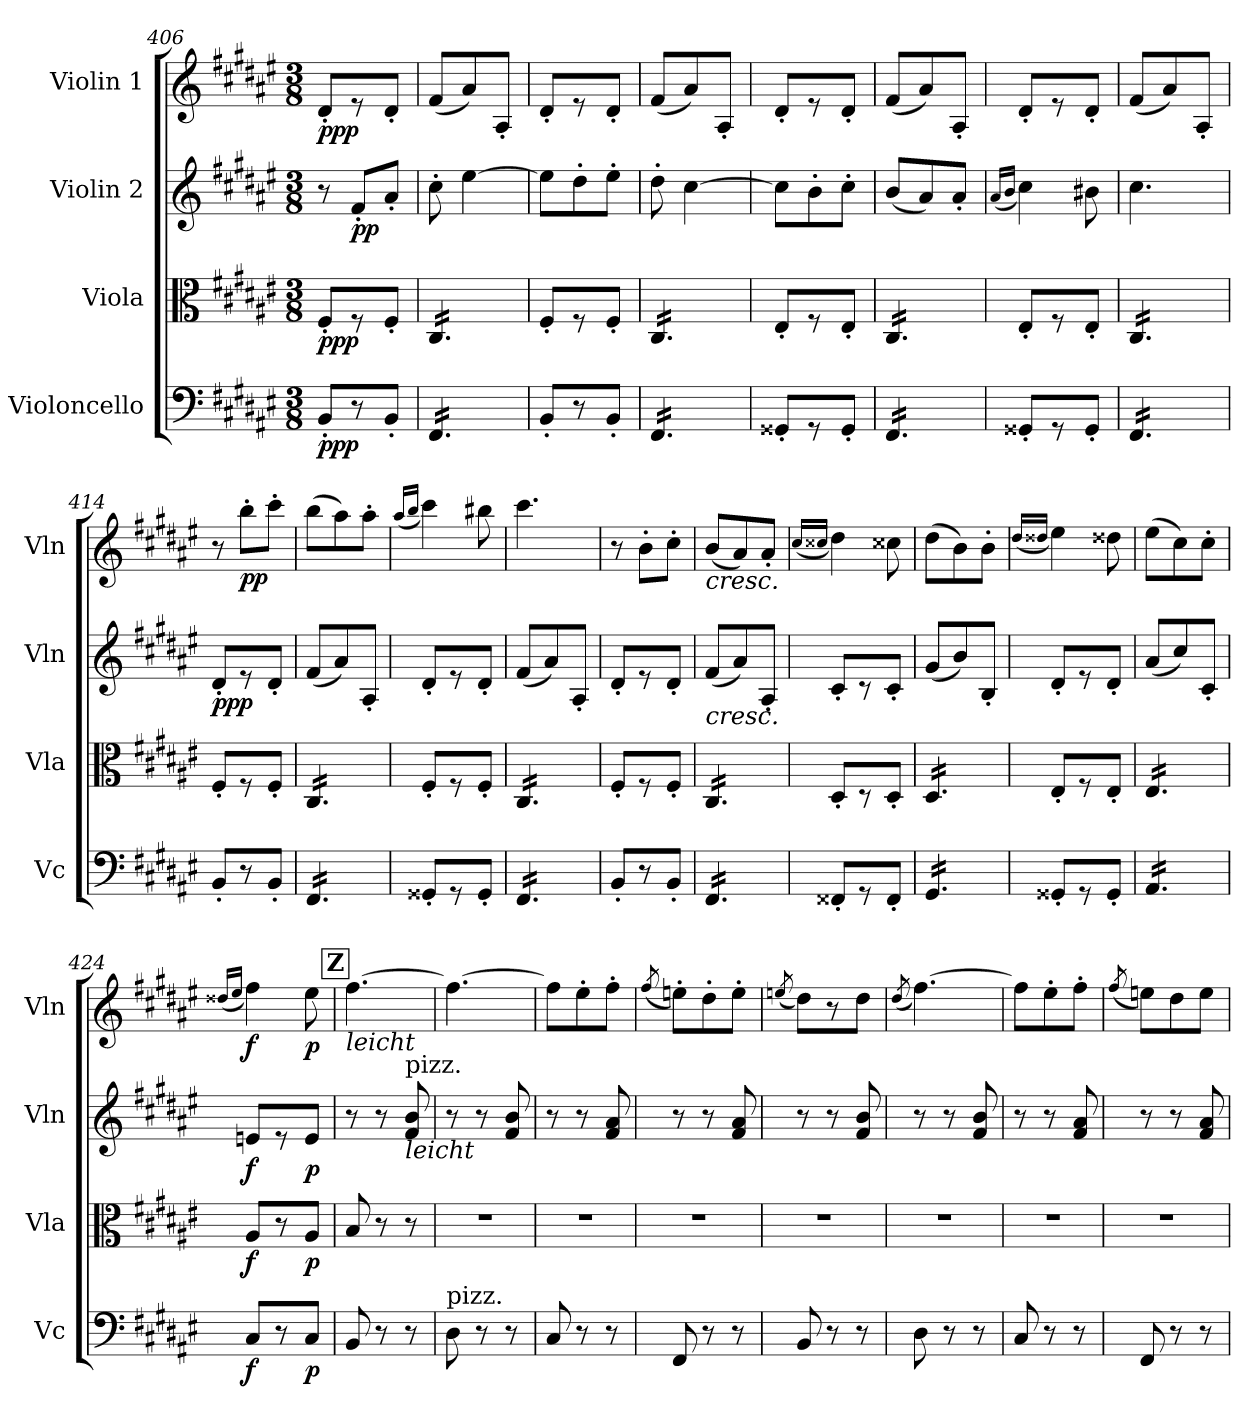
**kern	**dynam	**kern	**dynam	**kern	**dynam	**kern	**dynam
*part4	*part4	*part3	*part3	*part2	*part2	*part1	*part1
*staff4	*staff4	*staff3	*staff3	*staff2	*staff2	*staff1	*staff1
*I"Violoncello	*	*I"Viola	*	*I"Violin 2	*	*I"Violin 1	*
*I'Vc	*	*I'Vla	*	*I'Vln	*	*I'Vln	*
!!LO:LB:g=z
*clefF4	*	*clefC3	*	*clefG2	*	*clefG2	*
*k[f#c#g#d#a#e#]	*	*k[f#c#g#d#a#e#]	*	*k[f#c#g#d#a#e#]	*	*k[f#c#g#d#a#e#]	*
*M3/8	*	*M3/8	*	*M3/8	*	*M3/8	*
=406	=406	=406	=406	=406	=406	=406	=406
!	!LO:DY:b	!	!LO:DY:b	!	!	!	!LO:DY:b
8BB'/L	ppp	8F#'/L	ppp	8r	.	8d#'/L	ppp
!	!	!	!	!	!LO:DY:b	!	!
8r	.	8r	.	8f#'/L	pp	8r	.
8BB'/J	.	8F#'/J	.	8a#'/J	.	8d#'/J	.
=407	=407	=407	=407	=407	=407	=407	=407
*tremolo	*	*	*	*	*	*	*
*	*	*tremolo	*	*	*	*	*
16FF#/LL	.	16C#/LL	.	8cc#'\	.	(8f#/L	.
16FF#/	.	16C#/	.	.	.	.	.
16FF#/	.	16C#/	.	[4ee#\	.	8a#/)	.
16FF#/	.	16C#/	.	.	.	.	.
16FF#/	.	16C#/	.	.	.	8A#'/J	.
16FF#/JJ	.	16C#/JJ	.	.	.	.	.
*	*	*Xtremolo	*	*	*	*	*
*Xtremolo	*	*	*	*	*	*	*
=408	=408	=408	=408	=408	=408	=408	=408
8BB'/L	.	8F#'/L	.	8ee#\L]	.	8d#'/L	.
8r	.	8r	.	8dd#'\	.	8r	.
8BB'/J	.	8F#'/J	.	8ee#'\J	.	8d#'/J	.
=409	=409	=409	=409	=409	=409	=409	=409
*tremolo	*	*	*	*	*	*	*
*	*	*tremolo	*	*	*	*	*
16FF#/LL	.	16C#/LL	.	8dd#'\	.	(8f#/L	.
16FF#/	.	16C#/	.	.	.	.	.
16FF#/	.	16C#/	.	[4cc#\	.	8a#/)	.
16FF#/	.	16C#/	.	.	.	.	.
16FF#/	.	16C#/	.	.	.	8A#'/J	.
16FF#/JJ	.	16C#/JJ	.	.	.	.	.
*	*	*Xtremolo	*	*	*	*	*
*Xtremolo	*	*	*	*	*	*	*
=410	=410	=410	=410	=410	=410	=410	=410
8GG##X'/L	.	8E#'/L	.	8cc#\L]	.	8d#'/L	.
8r	.	8r	.	8b'\	.	8r	.
8GG##'/J	.	8E#'/J	.	8cc#'\J	.	8d#'/J	.
=411	=411	=411	=411	=411	=411	=411	=411
*tremolo	*	*	*	*	*	*	*
*	*	*tremolo	*	*	*	*	*
16FF#/LL	.	16C#/LL	.	(8b/L	.	(8f#/L	.
16FF#/	.	16C#/	.	.	.	.	.
16FF#/	.	16C#/	.	8a#/)	.	8a#/)	.
16FF#/	.	16C#/	.	.	.	.	.
16FF#/	.	16C#/	.	8a#'/J	.	8A#'/J	.
16FF#/JJ	.	16C#/JJ	.	.	.	.	.
*	*	*Xtremolo	*	*	*	*	*
*Xtremolo	*	*	*	*	*	*	*
=412	=412	=412	=412	=412	=412	=412	=412
.	.	.	.	(16qa#/LL	.	.	.
.	.	.	.	16qb/JJ	.	.	.
8GG##X'/L	.	8E#'/L	.	4cc#\)	.	8d#'/L	.
8r	.	8r	.	.	.	8r	.
8GG##'/J	.	8E#'/J	.	8b#X\	.	8d#'/J	.
=413	=413	=413	=413	=413	=413	=413	=413
*tremolo	*	*	*	*	*	*	*
*	*	*tremolo	*	*	*	*	*
16FF#/LL	.	16C#/LL	.	4.cc#\	.	(8f#/L	.
16FF#/	.	16C#/	.	.	.	.	.
16FF#/	.	16C#/	.	.	.	8a#/)	.
16FF#/	.	16C#/	.	.	.	.	.
16FF#/	.	16C#/	.	.	.	8A#'/J	.
16FF#/JJ	.	16C#/JJ	.	.	.	.	.
*	*	*Xtremolo	*	*	*	*	*
*Xtremolo	*	*	*	*	*	*	*
=414	=414	=414	=414	=414	=414	=414	=414
!	!	!	!	!	!LO:DY:b	!	!
8BB'/L	.	8F#'/L	.	8d#'/L	ppp	8r	.
!	!	!	!	!	!	!	!LO:DY:b
8r	.	8r	.	8r	.	8bb'\L	pp
8BB'/J	.	8F#'/J	.	8d#'/J	.	8ccc#'\J	.
!!LO:PB:g=z
=415	=415	=415	=415	=415	=415	=415	=415
*tremolo	*	*	*	*	*	*	*
*	*	*tremolo	*	*	*	*	*
16FF#/LL	.	16C#/LL	.	(8f#/L	.	(8bb\L	.
16FF#/	.	16C#/	.	.	.	.	.
16FF#/	.	16C#/	.	8a#/)	.	8aa#\)	.
16FF#/	.	16C#/	.	.	.	.	.
16FF#/	.	16C#/	.	8A#'/J	.	8aa#'\J	.
16FF#/JJ	.	16C#/JJ	.	.	.	.	.
*	*	*Xtremolo	*	*	*	*	*
*Xtremolo	*	*	*	*	*	*	*
=416	=416	=416	=416	=416	=416	=416	=416
.	.	.	.	.	.	(16qaa#/LL	.
.	.	.	.	.	.	16qbb/JJ	.
8GG##X'/L	.	8F#'/L	.	8d#'/L	.	4ccc#\)	.
8r	.	8r	.	8r	.	.	.
8GG##'/J	.	8F#'/J	.	8d#'/J	.	8bb#X\	.
=417	=417	=417	=417	=417	=417	=417	=417
*tremolo	*	*	*	*	*	*	*
*	*	*tremolo	*	*	*	*	*
16FF#/LL	.	16C#/LL	.	(8f#/L	.	4.ccc#\	.
16FF#/	.	16C#/	.	.	.	.	.
16FF#/	.	16C#/	.	8a#/)	.	.	.
16FF#/	.	16C#/	.	.	.	.	.
16FF#/	.	16C#/	.	8A#'/J	.	.	.
16FF#/JJ	.	16C#/JJ	.	.	.	.	.
*	*	*Xtremolo	*	*	*	*	*
*Xtremolo	*	*	*	*	*	*	*
=418	=418	=418	=418	=418	=418	=418	=418
8BB'/L	.	8F#'/L	.	8d#'/L	.	8r	.
8r	.	8r	.	8r	.	8b'\L	.
8BB'/J	.	8F#'/J	.	8d#'/J	.	8cc#'\J	.
=419	=419	=419	=419	=419	=419	=419	=419
!	!	!	!	!	!	!LO:TX:b:i:t=cresc.	!
!	!	!	!	!LO:TX:b:i:t=cresc.	!	!	!
!	!	!LO:TX:b:i:t=cresc.	!	!	!	!	!
!LO:TX:b:i:t=cresc.	!	!	!	!	!	!	!
*tremolo	*	*	*	*	*	*	*
*	*	*tremolo	*	*	*	*	*
16FF#/LL	.	16C#/LL	.	(8f#/L	.	(8b/L	.
16FF#/	.	16C#/	.	.	.	.	.
16FF#/	.	16C#/	.	8a#/)	.	8a#/)	.
16FF#/	.	16C#/	.	.	.	.	.
16FF#/	.	16C#/	.	8A#'/J	.	8a#'/J	.
16FF#/JJ	.	16C#/JJ	.	.	.	.	.
*	*	*Xtremolo	*	*	*	*	*
*Xtremolo	*	*	*	*	*	*	*
=420	=420	=420	=420	=420	=420	=420	=420
.	.	.	.	.	.	(16qcc#/LL	.
.	.	.	.	.	.	16qcc##X/JJ	.
8FF##X'/L	.	8D#'/L	.	8c#'/L	.	4dd#\)	.
8r	.	8r	.	8r	.	.	.
8FF##'/J	.	8D#'/J	.	8c#'/J	.	8cc##\	.
=421	=421	=421	=421	=421	=421	=421	=421
*tremolo	*	*	*	*	*	*	*
*	*	*tremolo	*	*	*	*	*
16GG#/LL	.	16D#/LL	.	(8g#/L	.	(8dd#\L	.
16GG#/	.	16D#/	.	.	.	.	.
16GG#/	.	16D#/	.	8b/)	.	8b\)	.
16GG#/	.	16D#/	.	.	.	.	.
16GG#/	.	16D#/	.	8B'/J	.	8b'\J	.
16GG#/JJ	.	16D#/JJ	.	.	.	.	.
*	*	*Xtremolo	*	*	*	*	*
*Xtremolo	*	*	*	*	*	*	*
=422	=422	=422	=422	=422	=422	=422	=422
.	.	.	.	.	.	(16qdd#/LL	.
.	.	.	.	.	.	16qdd##X/JJ	.
8GG##X'/L	.	8E#'/L	.	8d#'/L	.	4ee#\)	.
8r	.	8r	.	8r	.	.	.
8GG##'/J	.	8E#'/J	.	8d#'/J	.	8dd##\	.
!!LO:LB:g=z
=423	=423	=423	=423	=423	=423	=423	=423
*tremolo	*	*	*	*	*	*	*
*	*	*tremolo	*	*	*	*	*
16AA#/LL	.	16E#/LL	.	(8a#/L	.	(8ee#\L	.
16AA#/	.	16E#/	.	.	.	.	.
16AA#/	.	16E#/	.	8cc#/)	.	8cc#\)	.
16AA#/	.	16E#/	.	.	.	.	.
16AA#/	.	16E#/	.	8c#'/J	.	8cc#'\J	.
16AA#/JJ	.	16E#/JJ	.	.	.	.	.
*	*	*Xtremolo	*	*	*	*	*
*Xtremolo	*	*	*	*	*	*	*
=424	=424	=424	=424	=424	=424	=424	=424
.	.	.	.	.	.	(16qdd##X/LL	.
.	.	.	.	.	.	16qee#/JJ	.
!	!LO:DY:b	!	!LO:DY:b	!	!LO:DY:b	!	!LO:DY:b
8C#/L	f	8A#/L	f	8en/L	f	4ff#\)	f
8r	.	8r	.	8r	.	.	.
!	!LO:DY:b	!	!LO:DY:b	!	!LO:DY:b	!	!LO:DY:b
8C#/J	p	8A#/J	p	8e/J	p	8ee#\	p
!!LO:REH:place=s1:a:B:cj:fs=14:t=Z
=425	=425	=425	=425	=425	=425	=425	=425
!	!	!	!	!	!	!LO:TX:b:i:t=leicht	!
8BB/	.	8B/	.	8r	.	[4.ff#\	.
8r	.	8r	.	8r	.	.	.
!	!	!	!	!LO:TX:a:t=pizz.	!	!	!
!	!	!	!	!LO:TX:b:i:t=leicht	!	!	!
8r	.	8r	.	8f#/ 8b/	.	.	.
=426	=426	=426	=426	=426	=426	=426	=426
!LO:TX:a:t=pizz.	!	!	!	!	!	!	!
8D#\	.	4.r	.	8r	.	4.ff#\_	.
8r	.	.	.	8r	.	.	.
8r	.	.	.	8f#/ 8b/	.	.	.
=427	=427	=427	=427	=427	=427	=427	=427
8C#/	.	4.r	.	8r	.	8ff#\L]	.
8r	.	.	.	8r	.	8ee#'\	.
8r	.	.	.	8f#/ 8a#/	.	8ff#'\J	.
=428	=428	=428	=428	=428	=428	=428	=428
.	.	.	.	.	.	(8qff#/	.
8FF#/	.	4.r	.	8r	.	8een'\L)	.
8r	.	.	.	8r	.	8dd#'\	.
8r	.	.	.	8f#/ 8a#/	.	8ee'\J	.
=429	=429	=429	=429	=429	=429	=429	=429
.	.	.	.	.	.	(8qeen/	.
8BB/	.	4.r	.	8r	.	8dd#\L)	.
8r	.	.	.	8r	.	8r	.
8r	.	.	.	8f#/ 8b/	.	8dd#\J	.
=430	=430	=430	=430	=430	=430	=430	=430
.	.	.	.	.	.	(8qdd#/	.
8D#\	.	4.r	.	8r	.	[4.ff#\)	.
8r	.	.	.	8r	.	.	.
8r	.	.	.	8f#/ 8b/	.	.	.
!!LO:LB:g=z
=431	=431	=431	=431	=431	=431	=431	=431
8C#/	.	4.r	.	8r	.	8ff#\L]	.
8r	.	.	.	8r	.	8ee#'\	.
8r	.	.	.	8f#/ 8a#/	.	8ff#'\J	.
=432	=432	=432	=432	=432	=432	=432	=432
.	.	.	.	.	.	(8qff#/	.
8FF#/	.	4.r	.	8r	.	8een\L)	.
8r	.	.	.	8r	.	8dd#\	.
8r	.	.	.	8f#/ 8a#/	.	8ee\J	.
=	=	=	=	=	=	=	=
*-	*-	*-	*-	*-	*-	*-	*-
